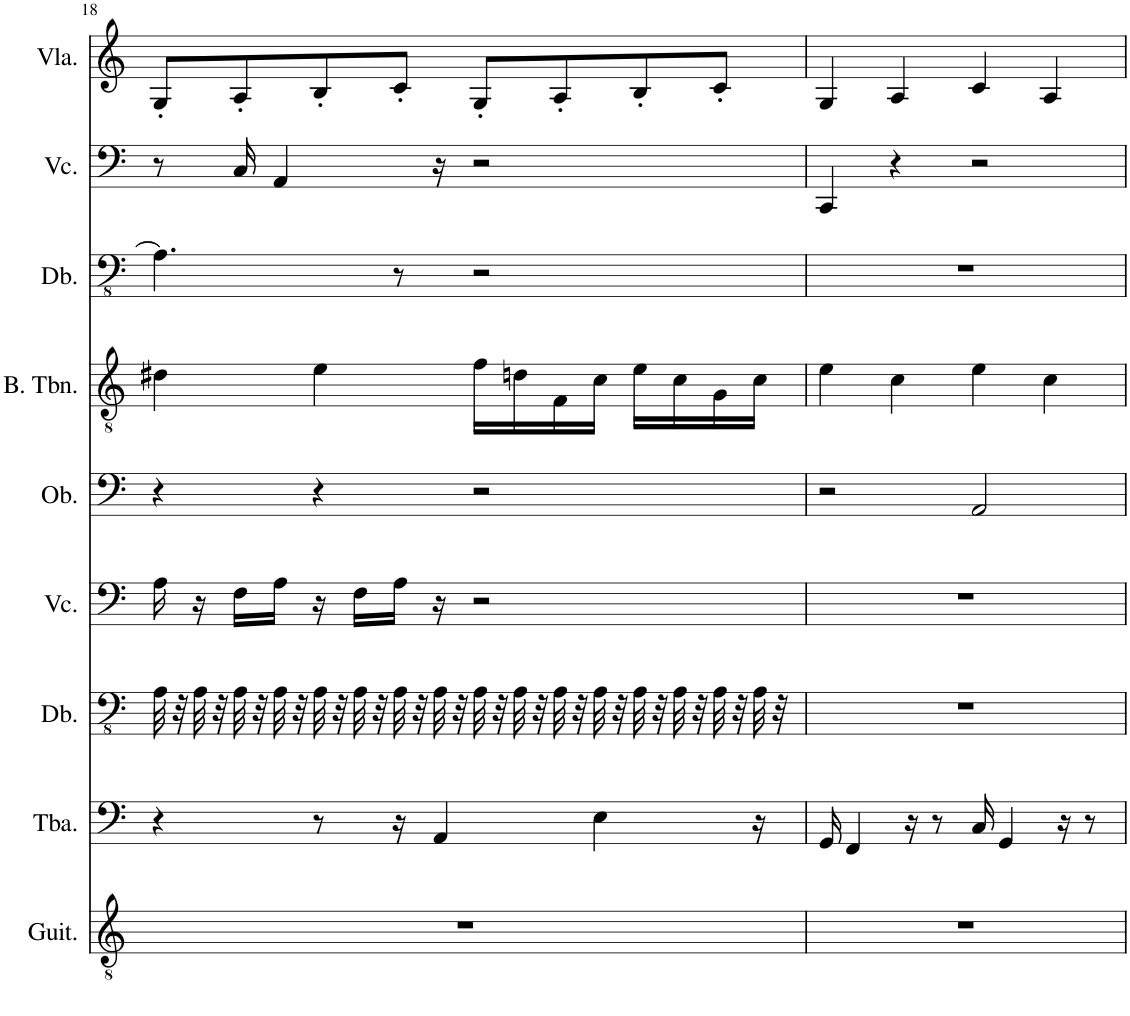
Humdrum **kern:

**kern	**kern	**kern	**kern	**kern	**kern	**kern	**kern	**kern
*part9	*part8	*part7	*part6	*part5	*part4	*part3	*part2	*part1
*staff9	*staff8	*staff7	*staff6	*staff5	*staff4	*staff3	*staff2	*staff1
*I"Classical Guitar	*I"Tuba	*I"Double Bass	*I"Violoncello	*I"Oboe	*I"Bass Trombone	*I"Double Bass	*I"Violoncello	*I"Viola
*I'Guit.	*I'Tba.	*I'Db.	*I'Vc.	*I'Ob.	*I'B. Tbn.	*I'Db.	*I'Vc.	*I'Vla.
!!LO:PB:g=z
*clefGv2	*clefF4	*clefFv4	*clefF4	*clefF4	*clefGv2	*clefFv4	*clefF4	*clefG2
*	*	*Trd7c12	*	*Trd-14c-24	*	*Trd7c12	*	*
*k[]	*k[]	*k[]	*k[]	*k[]	*k[]	*k[]	*k[]	*k[]
*M4/4	*M4/4	*M4/4	*M4/4	*M4/4	*M4/4	*M4/4	*M4/4	*M4/4
=18	=18	=18	=18	=18	=18	=18	=18	=18
1r	4r	32AA\	16A\	4r	4d#X\	4.AA\]	8r	8G'/L
.	.	32r	.	.	.	.	.	.
.	.	32AA\	16r	.	.	.	.	.
.	.	32r	.	.	.	.	.	.
.	.	32AA\	16F\LL	.	.	.	16C/	8A'/
.	.	32r	.	.	.	.	.	.
.	.	32AA\	16A\JJ	.	.	.	4AA/	.
.	.	32r	.	.	.	.	.	.
.	8r	32AA\	16r	4r	4e\	.	.	8B'/
.	.	32r	.	.	.	.	.	.
.	.	32AA\	16F\LL	.	.	.	.	.
.	.	32r	.	.	.	.	.	.
.	16r	32AA\	16A\JJ	.	.	8r	.	8c'/J
.	.	32r	.	.	.	.	.	.
.	4AA/	32AA\	16r	.	.	.	16r	.
.	.	32r	.	.	.	.	.	.
.	.	32AA\	2r	2r	16f\LL	2r	2r	8G'/L
.	.	32r	.	.	.	.	.	.
.	.	32AA\	.	.	16dn\	.	.	.
.	.	32r	.	.	.	.	.	.
.	.	32AA\	.	.	16F\	.	.	8A'/
.	.	32r	.	.	.	.	.	.
.	4E\	32AA\	.	.	16c\JJ	.	.	.
.	.	32r	.	.	.	.	.	.
.	.	32AA\	.	.	16e\LL	.	.	8B'/
.	.	32r	.	.	.	.	.	.
.	.	32AA\	.	.	16c\	.	.	.
.	.	32r	.	.	.	.	.	.
.	.	32AA\	.	.	16G\	.	.	8c'/J
.	.	32r	.	.	.	.	.	.
.	16r	32AA\	.	.	16c\JJ	.	.	.
.	.	32r	.	.	.	.	.	.
=19	=19	=19	=19	=19	=19	=19	=19	=19
1r	16GG/	1r	1r	2r	4e\	1r	4CC/	4G/
.	4FF/	.	.	.	.	.	.	.
.	.	.	.	.	4c\	.	4r	4A/
.	16r	.	.	.	.	.	.	.
.	8r	.	.	.	.	.	.	.
.	16C/	.	.	2AA/	4e\	.	2r	4c/
.	4GG/	.	.	.	.	.	.	.
.	.	.	.	.	4c\	.	.	4A/
.	16r	.	.	.	.	.	.	.
.	8r	.	.	.	.	.	.	.
=	=	=	=	=	=	=	=	=
*-	*-	*-	*-	*-	*-	*-	*-	*-
